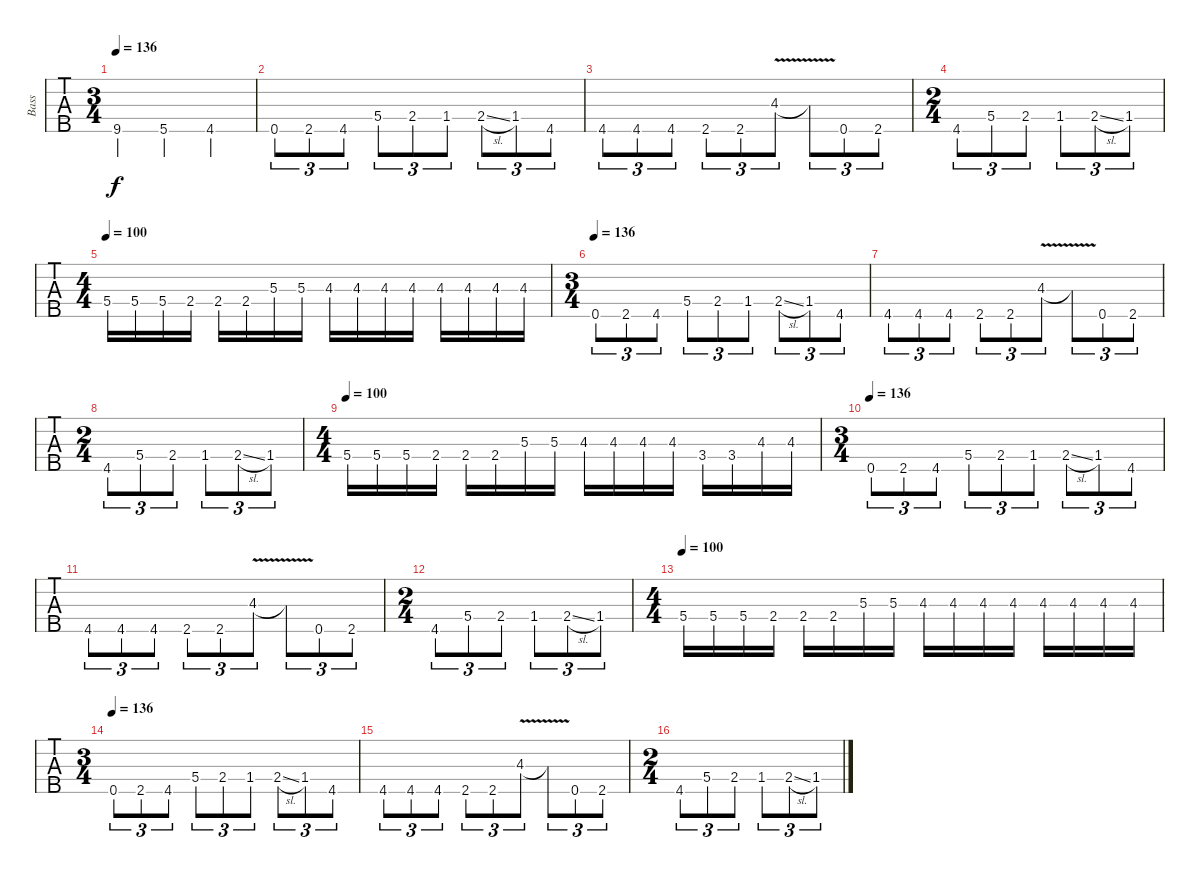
\track ("Bass" "Bass") {instrument electricbassfinger}
\staff {tabs}
\tuning (Gb2 Db2 Ab1 Eb1 Bb0) {hide}
\ts (3 4)
\tempo 136
\clef f4
\ks c
9.5{t}.4{dy f} 5.5.4 4.5.4 |
0.5.8{tu (3 2)} 2.5.8{tu (3 2)} 4.5.8{tu (3 2)} 5.4.8{tu (3 2)} 2.4.8{tu (3 2)} 1.4.8{tu (3 2)} 2.4{sl}.8{tu (3 2)} 1.4.8{tu (3 2)} 4.5.8{tu (3 2)} |
4.5.8{tu (3 2)} 4.5.8{tu (3 2)} 4.5.8{tu (3 2)} 2.5.8{tu (3 2)} 2.5.8{tu (3 2)} 4.3{v}.8{tu (3 2)} 4.3{t}.8{tu (3 2)} 0.5.8{tu (3 2)} 2.5.8{tu (3 2)} |
\ts (2 4)
4.5.8{tu (3 2)} 5.4.8{tu (3 2)} 2.4.8{tu (3 2)} 1.4.8{tu (3 2)} 2.4{sl}.8{tu (3 2)} 1.4.8{tu (3 2)} |
\ts (4 4)
\tempo 100
5.4.16 5.4.16 5.4.16 2.4.16 2.4.16 2.4.16 5.3.16 5.3.16 4.3.16 4.3.16 4.3.16 4.3.16 4.3.16 4.3.16 4.3.16 4.3.16 |
\ts (3 4)
\tempo 136
0.5.8{tu (3 2)} 2.5.8{tu (3 2)} 4.5.8{tu (3 2)} 5.4.8{tu (3 2)} 2.4.8{tu (3 2)} 1.4.8{tu (3 2)} 2.4{sl}.8{tu (3 2)} 1.4.8{tu (3 2)} 4.5.8{tu (3 2)} |
4.5.8{tu (3 2)} 4.5.8{tu (3 2)} 4.5.8{tu (3 2)} 2.5.8{tu (3 2)} 2.5.8{tu (3 2)} 4.3{v}.8{tu (3 2)} 4.3{t}.8{tu (3 2)} 0.5.8{tu (3 2)} 2.5.8{tu (3 2)} |
\ts (2 4)
4.5.8{tu (3 2)} 5.4.8{tu (3 2)} 2.4.8{tu (3 2)} 1.4.8{tu (3 2)} 2.4{sl}.8{tu (3 2)} 1.4.8{tu (3 2)} |
\ts (4 4)
\tempo 100
5.4.16 5.4.16 5.4.16 2.4.16 2.4.16 2.4.16 5.3.16 5.3.16 4.3.16 4.3.16 4.3.16 4.3.16 3.4.16 3.4.16 4.3.16 4.3.16 |
\ts (3 4)
\tempo 136
0.5.8{tu (3 2)} 2.5.8{tu (3 2)} 4.5.8{tu (3 2)} 5.4.8{tu (3 2)} 2.4.8{tu (3 2)} 1.4.8{tu (3 2)} 2.4{sl}.8{tu (3 2)} 1.4.8{tu (3 2)} 4.5.8{tu (3 2)} |
4.5.8{tu (3 2)} 4.5.8{tu (3 2)} 4.5.8{tu (3 2)} 2.5.8{tu (3 2)} 2.5.8{tu (3 2)} 4.3{v}.8{tu (3 2)} 4.3{t}.8{tu (3 2)} 0.5.8{tu (3 2)} 2.5.8{tu (3 2)} |
\ts (2 4)
4.5.8{tu (3 2)} 5.4.8{tu (3 2)} 2.4.8{tu (3 2)} 1.4.8{tu (3 2)} 2.4{sl}.8{tu (3 2)} 1.4.8{tu (3 2)} |
\ts (4 4)
\tempo 100
5.4.16 5.4.16 5.4.16 2.4.16 2.4.16 2.4.16 5.3.16 5.3.16 4.3.16 4.3.16 4.3.16 4.3.16 4.3.16 4.3.16 4.3.16 4.3.16 |
\ts (3 4)
\tempo 136
0.5.8{tu (3 2)} 2.5.8{tu (3 2)} 4.5.8{tu (3 2)} 5.4.8{tu (3 2)} 2.4.8{tu (3 2)} 1.4.8{tu (3 2)} 2.4{sl}.8{tu (3 2)} 1.4.8{tu (3 2)} 4.5.8{tu (3 2)} |
4.5.8{tu (3 2)} 4.5.8{tu (3 2)} 4.5.8{tu (3 2)} 2.5.8{tu (3 2)} 2.5.8{tu (3 2)} 4.3{v}.8{tu (3 2)} 4.3{t}.8{tu (3 2)} 0.5.8{tu (3 2)} 2.5.8{tu (3 2)} |
\ts (2 4)
4.5.8{tu (3 2)} 5.4.8{tu (3 2)} 2.4.8{tu (3 2)} 1.4.8{tu (3 2)} 2.4{sl}.8{tu (3 2)} 1.4.8{tu (3 2)}
